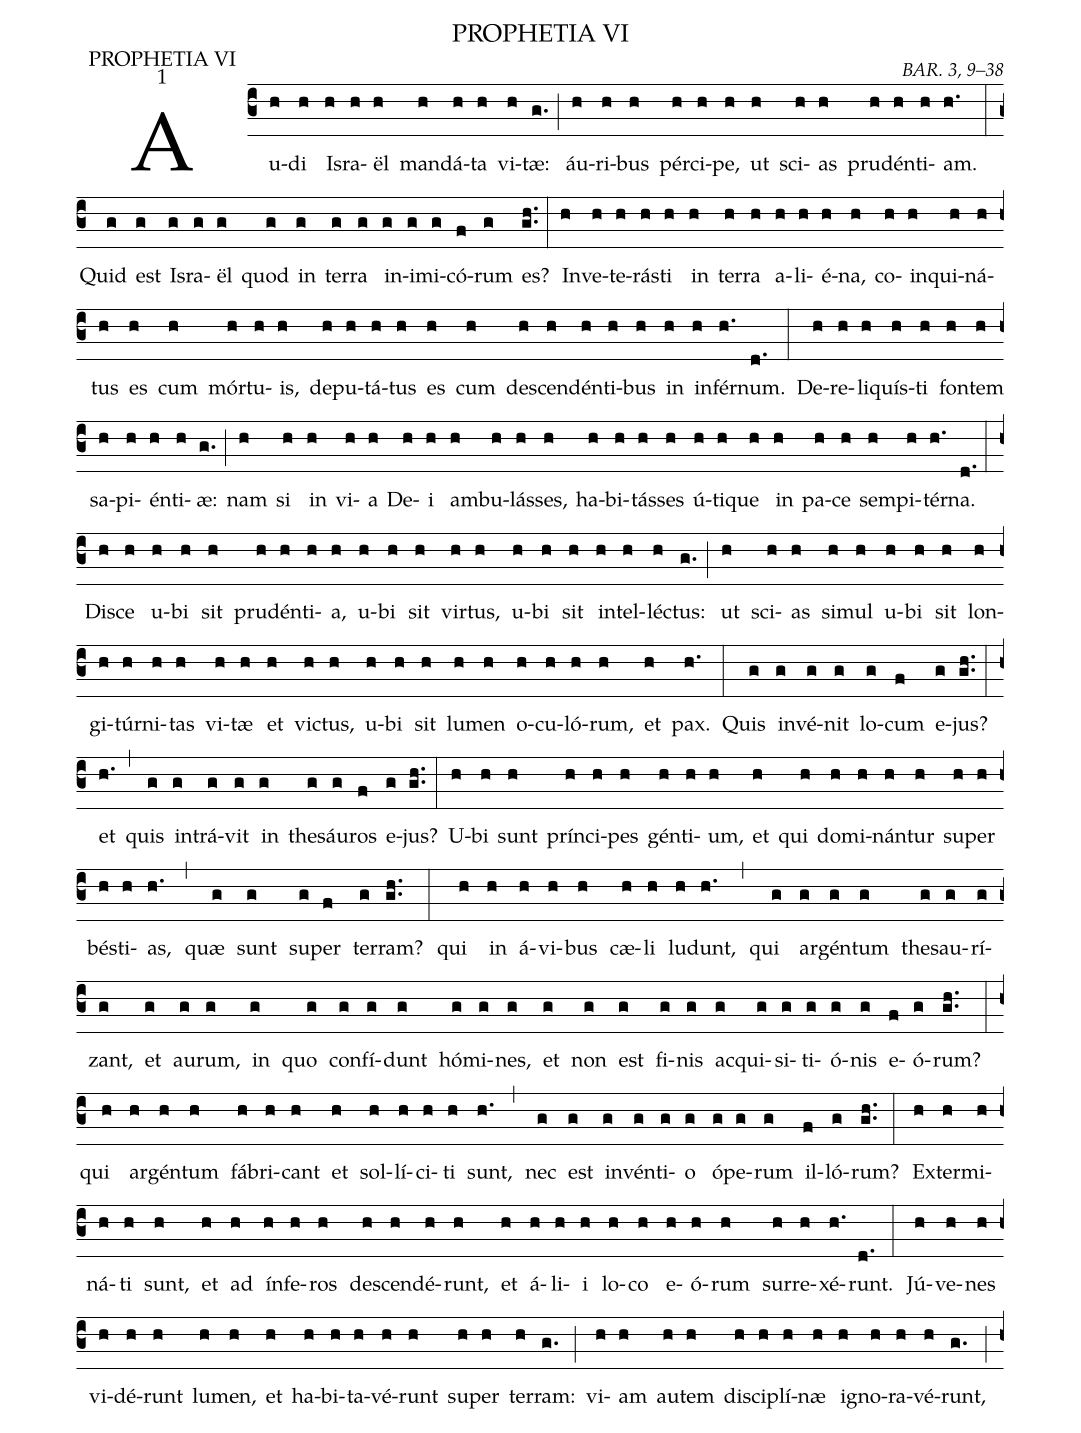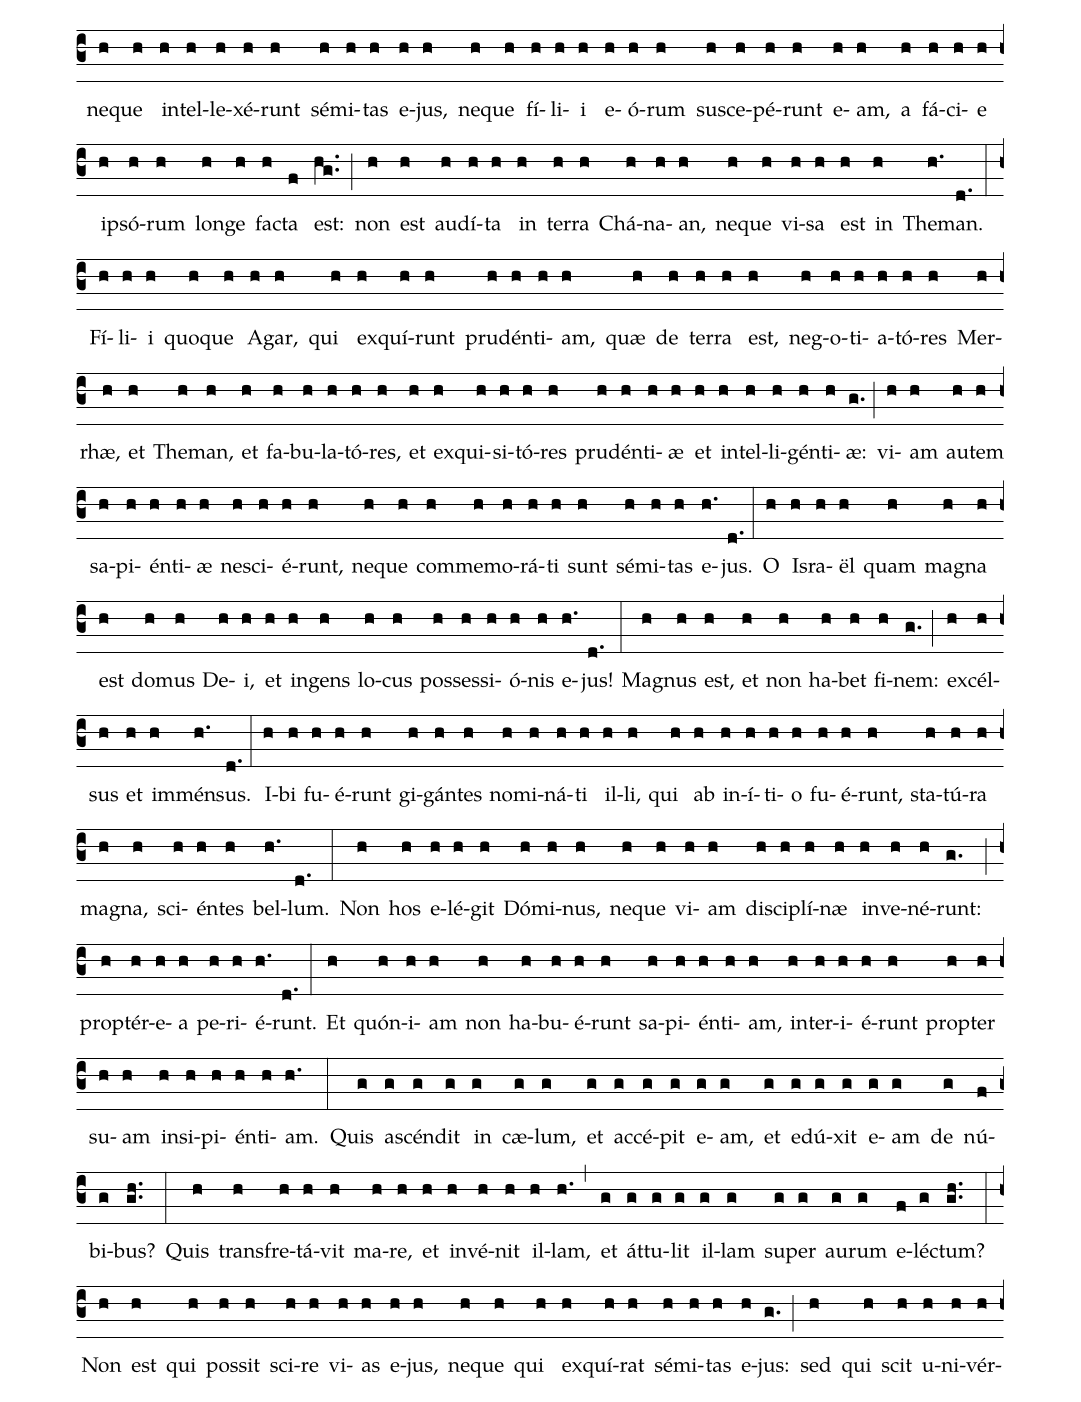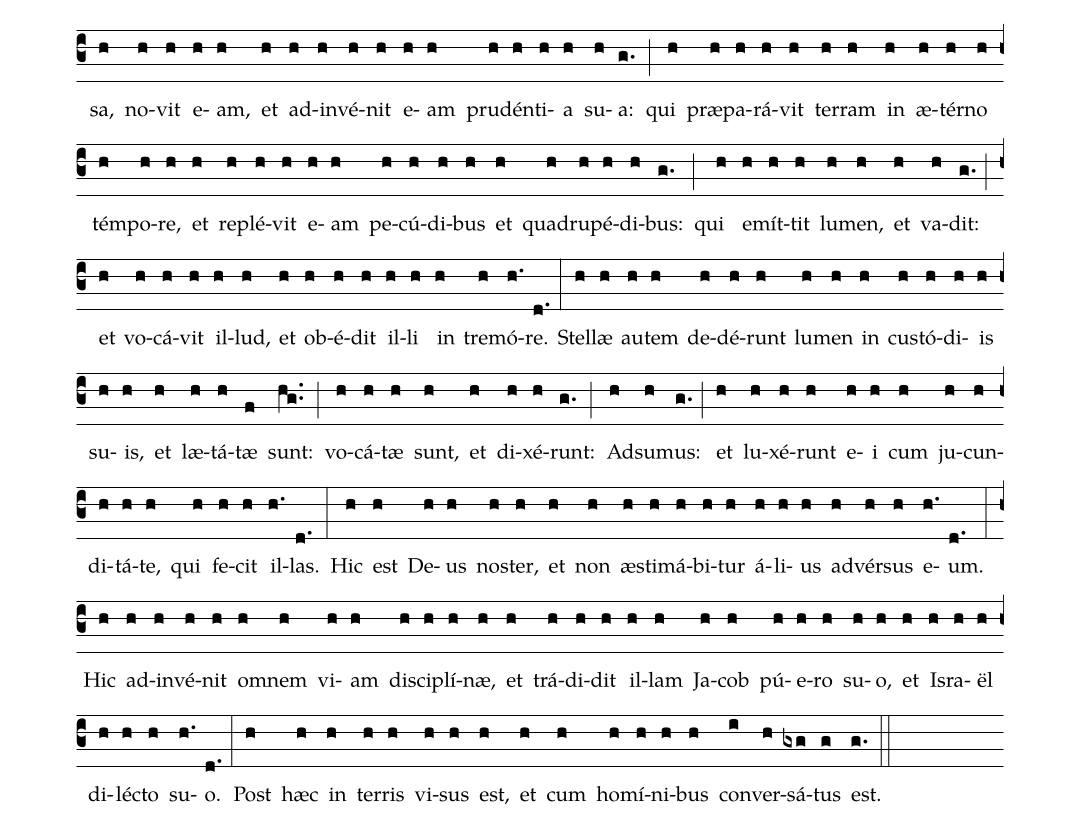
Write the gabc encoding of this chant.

name: PROPHETIA VI;
office-part: PROPHETIA VI;
mode: 1;
commentary: BAR. 3, 9–38;
%%
(c3) Au(h)di(h) Is(h)ra(h)ël(h) man(h)dá(h)ta(h) vi(h)tæ:(g.) (;) áu(h)ri(h)bus(h) pér(h)ci(h)pe,(h) ut(h) sci(h)as(h) pru(h)dén(h)ti(h)am.(h.) (:) Quid(g) est(g) Is(g)ra(g)ël(g) quod(g) in(g) ter(g)ra(g) in(g)i(g)mi(g)có(f)rum(g) es?(gh..) (:) In(h)ve(h)te(h)rás(h)ti(h) in(h) ter(h)ra(h) a(h)li(h)é(h)na,(h) co(h)in(h)qui(h)ná(h)tus(h) es(h) cum(h) mór(h)tu(h)is,(h) de(h)pu(h)tá(h)tus(h) es(h) cum(h) de(h)scen(h)dén(h)ti(h)bus(h) in(h) in(h)fér(h.)num.(d.) (:) De(h)re(h)li(h)quís(h)ti(h) fon(h)tem(h) sa(h)pi(h)én(h)ti(h)æ:(g.) (;) nam(h) si(h) in(h) vi(h)a(h) De(h)i(h) am(h)bu(h)lás(h)ses,(h) ha(h)bi(h)tás(h)ses(h) ú(h)ti(h)que(h) in(h) pa(h)ce(h) sem(h)pi(h)tér(h.)na.(d.) (:) Di(h)sce(h) u(h)bi(h) sit(h) pru(h)dén(h)ti(h)a,(h) u(h)bi(h) sit(h) vir(h)tus,(h) u(h)bi(h) sit(h) in(h)tel(h)léc(h)tus:(g.) (;) ut(h) sci(h)as(h) si(h)mul(h) u(h)bi(h) sit(h) lon(h)gi(h)túr(h)ni(h)tas(h) vi(h)tæ(h) et(h) vic(h)tus,(h) u(h)bi(h) sit(h) lu(h)men(h) o(h)cu(h)ló(h)rum,(h) et(h) pax.(h.) (:) Quis(g) in(g)vé(g)nit(g) lo(g)cum(f) e(g)jus?(gh..) (:) et(h.) (,) quis(g) in(g)trá(g)vit(g) in(g) the(g)sáu(g)ros(f) e(g)jus?(gh..) (:) U(h)bi(h) sunt(h) prín(h)ci(h)pes(h) gén(h)ti(h)um,(h) et(h) qui(h) do(h)mi(h)nán(h)tur(h) su(h)per(h) bés(h)ti(h)as,(h.) (,) quæ(g) sunt(g) su(g)per(f) ter(g)ram?(gh..) (:) qui(h) in(h) á(h)vi(h)bus(h) cæ(h)li(h) lu(h)dunt,(h.) (,) qui(g) ar(g)gén(g)tum(g) the(g)sau(g)rí(g)zant,(g) et(g) au(g)rum,(g) in(g) quo(g) con(g)fí(g)dunt(g) hó(g)mi(g)nes,(g) et(g) non(g) est(g) fi(g)nis(g) ac(g)qui(g)si(g)ti(g)ó(g)nis(g) e(f)ó(g)rum?(gh..) (:) qui(h) ar(h)gén(h)tum(h) fá(h)bri(h)cant(h) et(h) sol(h)lí(h)ci(h)ti(h) sunt,(h.) (,) nec(g) est(g) in(g)vén(g)ti(g)o(g) ó(g)pe(g)rum(g) il(f)ló(g)rum?(gh..) (:) Ex(h)ter(h)mi(h)ná(h)ti(h) sunt,(h) et(h) ad(h) ín(h)fe(h)ros(h) de(h)scen(h)dé(h)runt,(h) et(h) á(h)li(h)i(h) lo(h)co(h) e(h)ó(h)rum(h) sur(h)re(h)xé(h.)runt.(d.) (:) Jú(h)ve(h)nes(h) vi(h)dé(h)runt(h) lu(h)men,(h) et(h) ha(h)bi(h)ta(h)vé(h)runt(h) su(h)per(h) ter(h)ram:(g.) (;) vi(h)am(h) au(h)tem(h) di(h)sci(h)plí(h)næ(h) i(h)gno(h)ra(h)vé(h)runt,(g.) (;) ne(h)que(h) in(h)tel(h)le(h)xé(h)runt(h) sé(h)mi(h)tas(h) e(h)jus,(h) ne(h)que(h) fí(h)li(h)i(h) e(h)ó(h)rum(h) su(h)sce(h)pé(h)runt(h) e(h)am,(h) a(h) fá(h)ci(h)e(h) ip(h)só(h)rum(h) lon(h)ge(h) fac(h)ta(f) est:(hg..) (;) non(h) est(h) au(h)dí(h)ta(h) in(h) ter(h)ra(h) Chá(h)na(h)an,(h) ne(h)que(h) vi(h)sa(h) est(h) in(h) The(h.)man.(d.) (:) Fí(h)li(h)i(h) quo(h)que(h) A(h)gar,(h) qui(h) ex(h)quí(h)runt(h) pru(h)dén(h)ti(h)am,(h) quæ(h) de(h) ter(h)ra(h) est,(h) neg(h)o(h)ti(h)a(h)tó(h)res(h) Mer(h)rhæ,(h) et(h) The(h)man,(h) et(h) fa(h)bu(h)la(h)tó(h)res,(h) et(h) ex(h)qui(h)si(h)tó(h)res(h) pru(h)dén(h)ti(h)æ(h) et(h) in(h)tel(h)li(h)gén(h)ti(h)æ:(g.) (;) vi(h)am(h) au(h)tem(h) sa(h)pi(h)én(h)ti(h)æ(h) ne(h)sci(h)é(h)runt,(h) ne(h)que(h) com(h)me(h)mo(h)rá(h)ti(h) sunt(h) sé(h)mi(h)tas(h) e(h.)jus.(d.) (:) O(h) Is(h)ra(h)ël(h) quam(h) ma(h)gna(h) est(h) do(h)mus(h) De(h)i,(h) et(h) in(h)gens(h) lo(h)cus(h) pos(h)ses(h)si(h)ó(h)nis(h) e(h.)jus!(d.) (:) Ma(h)gnus(h) est,(h) et(h) non(h) ha(h)bet(h) fi(h)nem:(g.) (;) ex(h)cél(h)sus(h) et(h) im(h)mén(h.)sus.(d.) (:) I(h)bi(h) fu(h)é(h)runt(h) gi(h)gán(h)tes(h) no(h)mi(h)ná(h)ti(h) il(h)li,(h) qui(h) ab(h) in(h)í(h)ti(h)o(h) fu(h)é(h)runt,(h) sta(h)tú(h)ra(h) ma(h)gna,(h) sci(h)én(h)tes(h) bel(h.)lum.(d.) (:) Non(h) hos(h) e(h)lé(h)git(h) Dó(h)mi(h)nus,(h) ne(h)que(h) vi(h)am(h) di(h)sci(h)plí(h)næ(h) in(h)ve(h)né(h)runt:(g.) (;) prop(h)tér(h)e(h)a(h) pe(h)ri(h)é(h.)runt.(d.) (:) Et(h) quón(h)i(h)am(h) non(h) ha(h)bu(h)é(h)runt(h) sa(h)pi(h)én(h)ti(h)am,(h) in(h)ter(h)i(h)é(h)runt(h) prop(h)ter(h) su(h)am(h) in(h)si(h)pi(h)én(h)ti(h)am.(h.) (:) Quis(g) a(g)scén(g)dit(g) in(g) cæ(g)lum,(g) et(g) ac(g)cé(g)pit(g) e(g)am,(g) et(g) e(g)dú(g)xit(g) e(g)am(g) de(g) nú(f)bi(g)bus?(gh..) (:) Quis(h) trans(h)fre(h)tá(h)vit(h) ma(h)re,(h) et(h) in(h)vé(h)nit(h) il(h)lam,(h.) (,) et(g) át(g)tu(g)lit(g) il(g)lam(g) su(g)per(g) au(g)rum(g) e(f)léc(g)tum?(gh..) (:) Non(h) est(h) qui(h) pos(h)sit(h) sci(h)re(h) vi(h)as(h) e(h)jus,(h) ne(h)que(h) qui(h) ex(h)quí(h)rat(h) sé(h)mi(h)tas(h) e(h)jus:(g.) (;) sed(h) qui(h) scit(h) u(h)ni(h)vér(h)sa,(h) no(h)vit(h) e(h)am,(h) et(h) ad(h)in(h)vé(h)nit(h) e(h)am(h) pru(h)dén(h)ti(h)a(h) su(h)a:(g.) (;) qui(h) præ(h)pa(h)rá(h)vit(h) ter(h)ram(h) in(h) æ(h)tér(h)no(h) tém(h)po(h)re,(h) et(h) re(h)plé(h)vit(h) e(h)am(h) pe(h)cú(h)di(h)bus(h) et(h) qua(h)dru(h)pé(h)di(h)bus:(g.) (;) qui(h) e(h)mít(h)tit(h) lu(h)men,(h) et(h) va(h)dit:(g.) (;) et(h) vo(h)cá(h)vit(h) il(h)lud,(h) et(h) ob(h)é(h)dit(h) il(h)li(h) in(h) tre(h)mó(h.)re.(d.) (:) Stel(h)læ(h) au(h)tem(h) de(h)dé(h)runt(h) lu(h)men(h) in(h) cus(h)tó(h)di(h)is(h) su(h)is,(h) et(h) læ(h)tá(h)tæ(f) sunt:(hg..) (;) vo(h)cá(h)tæ(h) sunt,(h) et(h) di(h)xé(h)runt:(g.) (;) Ad(h)su(h)mus:(g.) (;) et(h) lu(h)xé(h)runt(h) e(h)i(h) cum(h) ju(h)cun(h)di(h)tá(h)te,(h) qui(h) fe(h)cit(h) il(h.)las.(d.) (:) Hic(h) est(h) De(h)us(h) nos(h)ter,(h) et(h) non(h) æs(h)ti(h)má(h)bi(h)tur(h) á(h)li(h)us(h) ad(h)vér(h)sus(h) e(h.)um.(d.) (:) Hic(h) ad(h)in(h)vé(h)nit(h) om(h)nem(h) vi(h)am(h) di(h)sci(h)plí(h)næ,(h) et(h) trá(h)di(h)dit(h) il(h)lam(h) Ja(h)cob(h) pú(h)e(h)ro(h) su(h)o,(h) et(h) Is(h)ra(h)ël(h) di(h)léc(h)to(h) su(h.)o.(d.) (:) Post(h) hæc(h) in(h) ter(h)ris(h) vi(h)sus(h) est,(h) et(h) cum(h) ho(h)mí(h)ni(h)bus(h) con(i)ver(h)sá(gxg)tus(g) est.(g.) (::)
